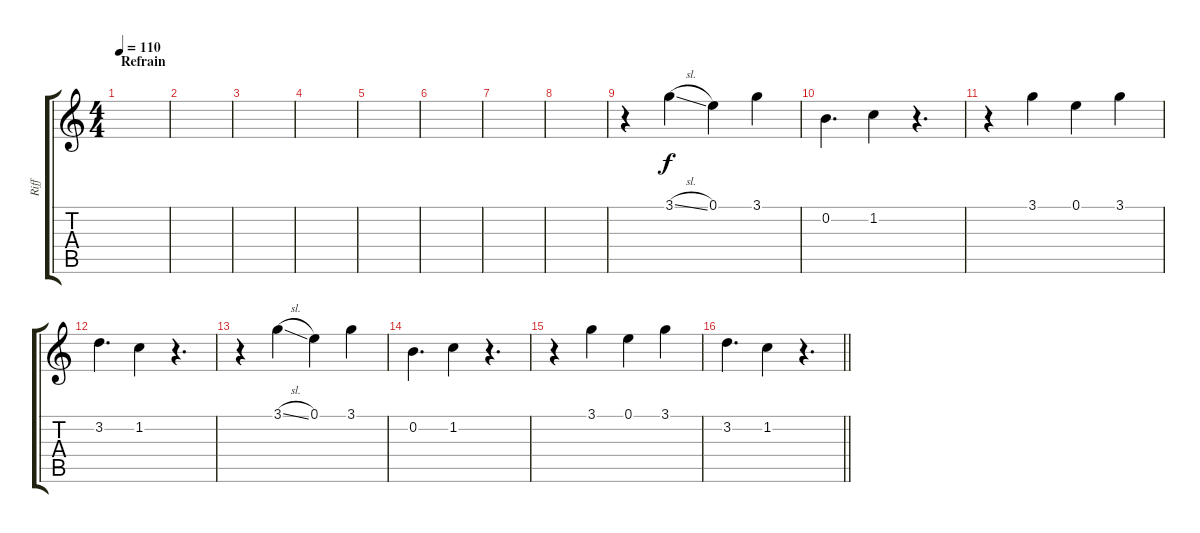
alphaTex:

\track ("Riff" "Riff") {instrument electricguitarjazz}
\staff {score tabs}
\tuning (E4 B3 G3 D3 A2 E2) {hide}
\ts (4 4)
\section ("" "Refrain")
\tempo 110
\clef g2
\ks c
|
|
|
|
|
|
|
|
r.4 3.1{sl}.4 0.1.4 3.1.4 |
0.2.4{d} 1.2.4 r.4{d} |
r.4 3.1.4 0.1.4 3.1.4 |
3.2.4{d} 1.2.4 r.4{d} |
r.4 3.1{sl}.4 0.1.4 3.1.4 |
0.2.4{d} 1.2.4 r.4{d} |
r.4 3.1.4 0.1.4 3.1.4 |
\barLineRight lightlight
3.2.4{d} 1.2.4 r.4{d}
